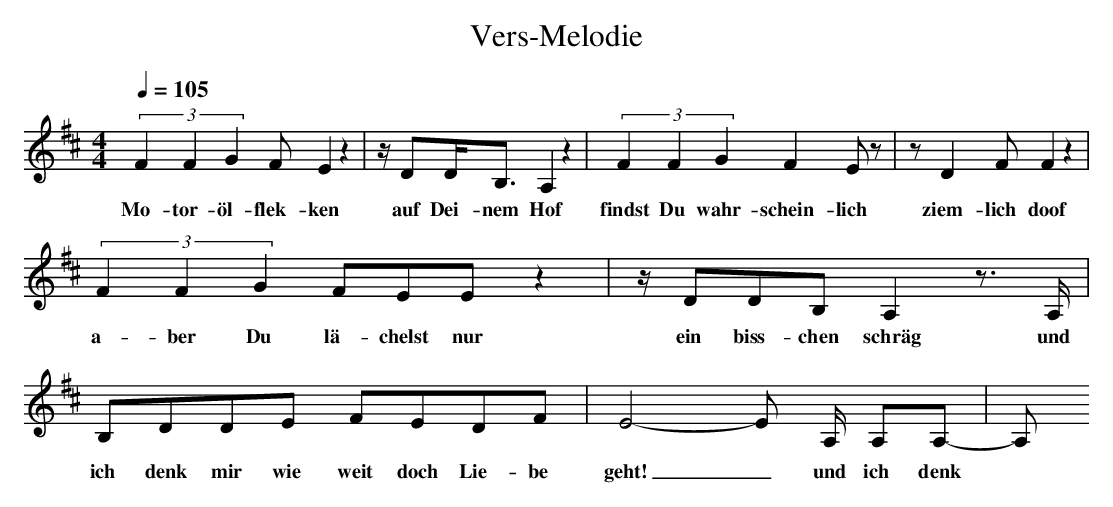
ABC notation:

X:1
T: Vers-Melodie
M: 4/4
L: 1/8
Q:1/4=105
K:D % 2 sharps
(3F2F2G2 FE2 z2|z/2 DD<B, A,2 z2|(3F2F2G2 F2E z|z D2 F F2 z2 |
w:Mo-tor-\\\"ol-flek-ken auf Dei-nem Hof findst Du wahr-schein-lich ziem-lich doof
(3F2F2G2 FEE z2 | z/2 DDB, A,2 z3/2A,/| B,DDE FEDF| E4-E A,/2 A,A,-|A,
w:a-ber Du l\\\"a-chelst nur ein biss-chen schr\\\"ag und ich denk mir wie weit doch Lie-be geht!_ und ich denk
